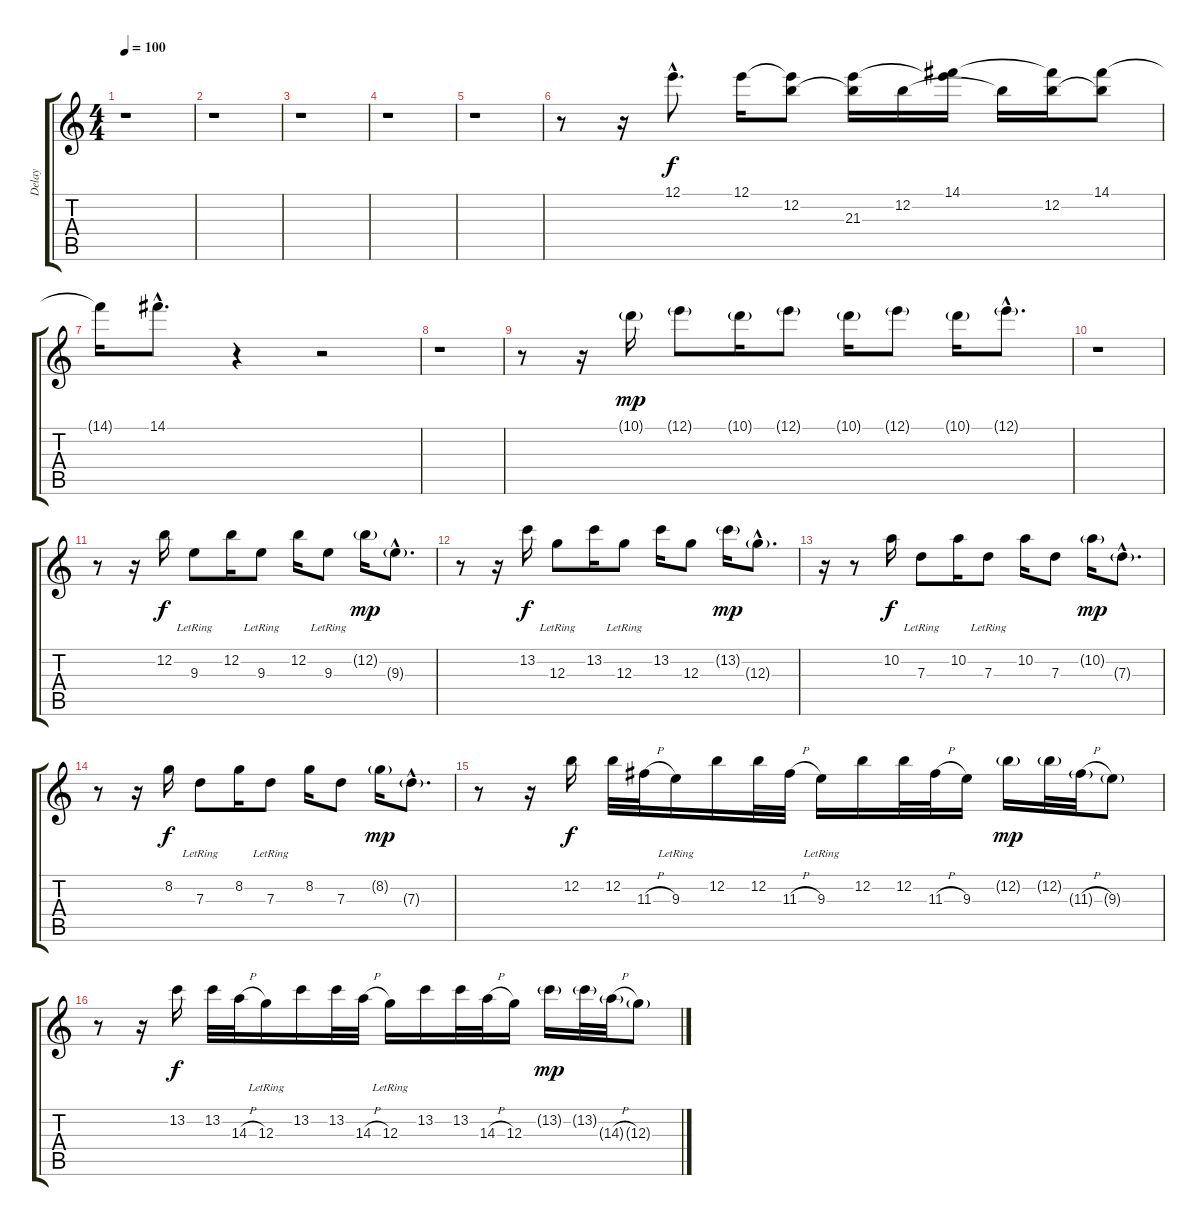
\track ("Delay" "Delay") {instrument distortionguitar}
\staff {score tabs}
\tuning (E4 B3 G3 D3 A2 E2) {hide}
\ts (4 4)
\tempo 100
\clef g2
\ks c
r.1{dy f} |
r.1 |
r.1{instrument electricguitarclean} |
r.1 |
r.1 |
r.8 r.16 12.1{hac}.8{d} 12.1.16 (12.1{t} 12.2).8 (12.2{t} 21.3).16 12.2.16 (14.1 21.3{t}).16 12.2{t}.16 (14.1{t} 12.2).16 (14.1 12.2{t}).8 |
14.1{t}.16 14.1{hac}.8{d} r.4 r.2 |
r.1 |
r.8 r.16 10.1{g}.16{dy mp} 12.1{g}.8 10.1{g}.16 12.1{g}.8 10.1{g}.16 12.1{g}.8 10.1{g}.16 12.1{g hac}.8{d} |
r.1 |
r.8 r.16 12.2.16{dy f} 9.3{lr}.8 12.2.16 9.3{lr}.8 12.2.16 9.3{lr}.8 12.2{g}.16{dy mp} 9.3{g hac}.8{d} |
r.8 r.16 13.2.16{dy f} 12.3{lr}.8 13.2.16 12.3{lr}.8 13.2.16 12.3.8 13.2{g}.16{dy mp} 12.3{g hac}.8{d} |
r.16 r.8 10.2.16{dy f} 7.3{lr}.8 10.2.16 7.3{lr}.8 10.2.16 7.3.8 10.2{g}.16{dy mp} 7.3{g hac}.8{d} |
r.8 r.16 8.2.16{dy f} 7.3{lr}.8 8.2.16 7.3{lr}.8 8.2.16 7.3.8 8.2{g}.16{dy mp} 7.3{g hac}.8{d} |
r.8 r.16 12.2.16{dy f} 12.2.32 11.3{h}.32 9.3{lr}.16 12.2.16 12.2.32 11.3{h}.32 9.3{lr}.16 12.2.16 12.2.32 11.3{h}.32 9.3.16 12.2{g}.16{dy mp} 12.2{g}.32 11.3{h g}.32 9.3{g}.8 |
r.8 r.16 13.2.16{dy f} 13.2.32 14.3{h}.32 12.3{lr}.16 13.2.16 13.2.32 14.3{h}.32 12.3{lr}.16 13.2.16 13.2.32 14.3{h}.32 12.3.16 13.2{g}.16{dy mp} 13.2{g}.32 14.3{h g}.32 12.3{g}.8
